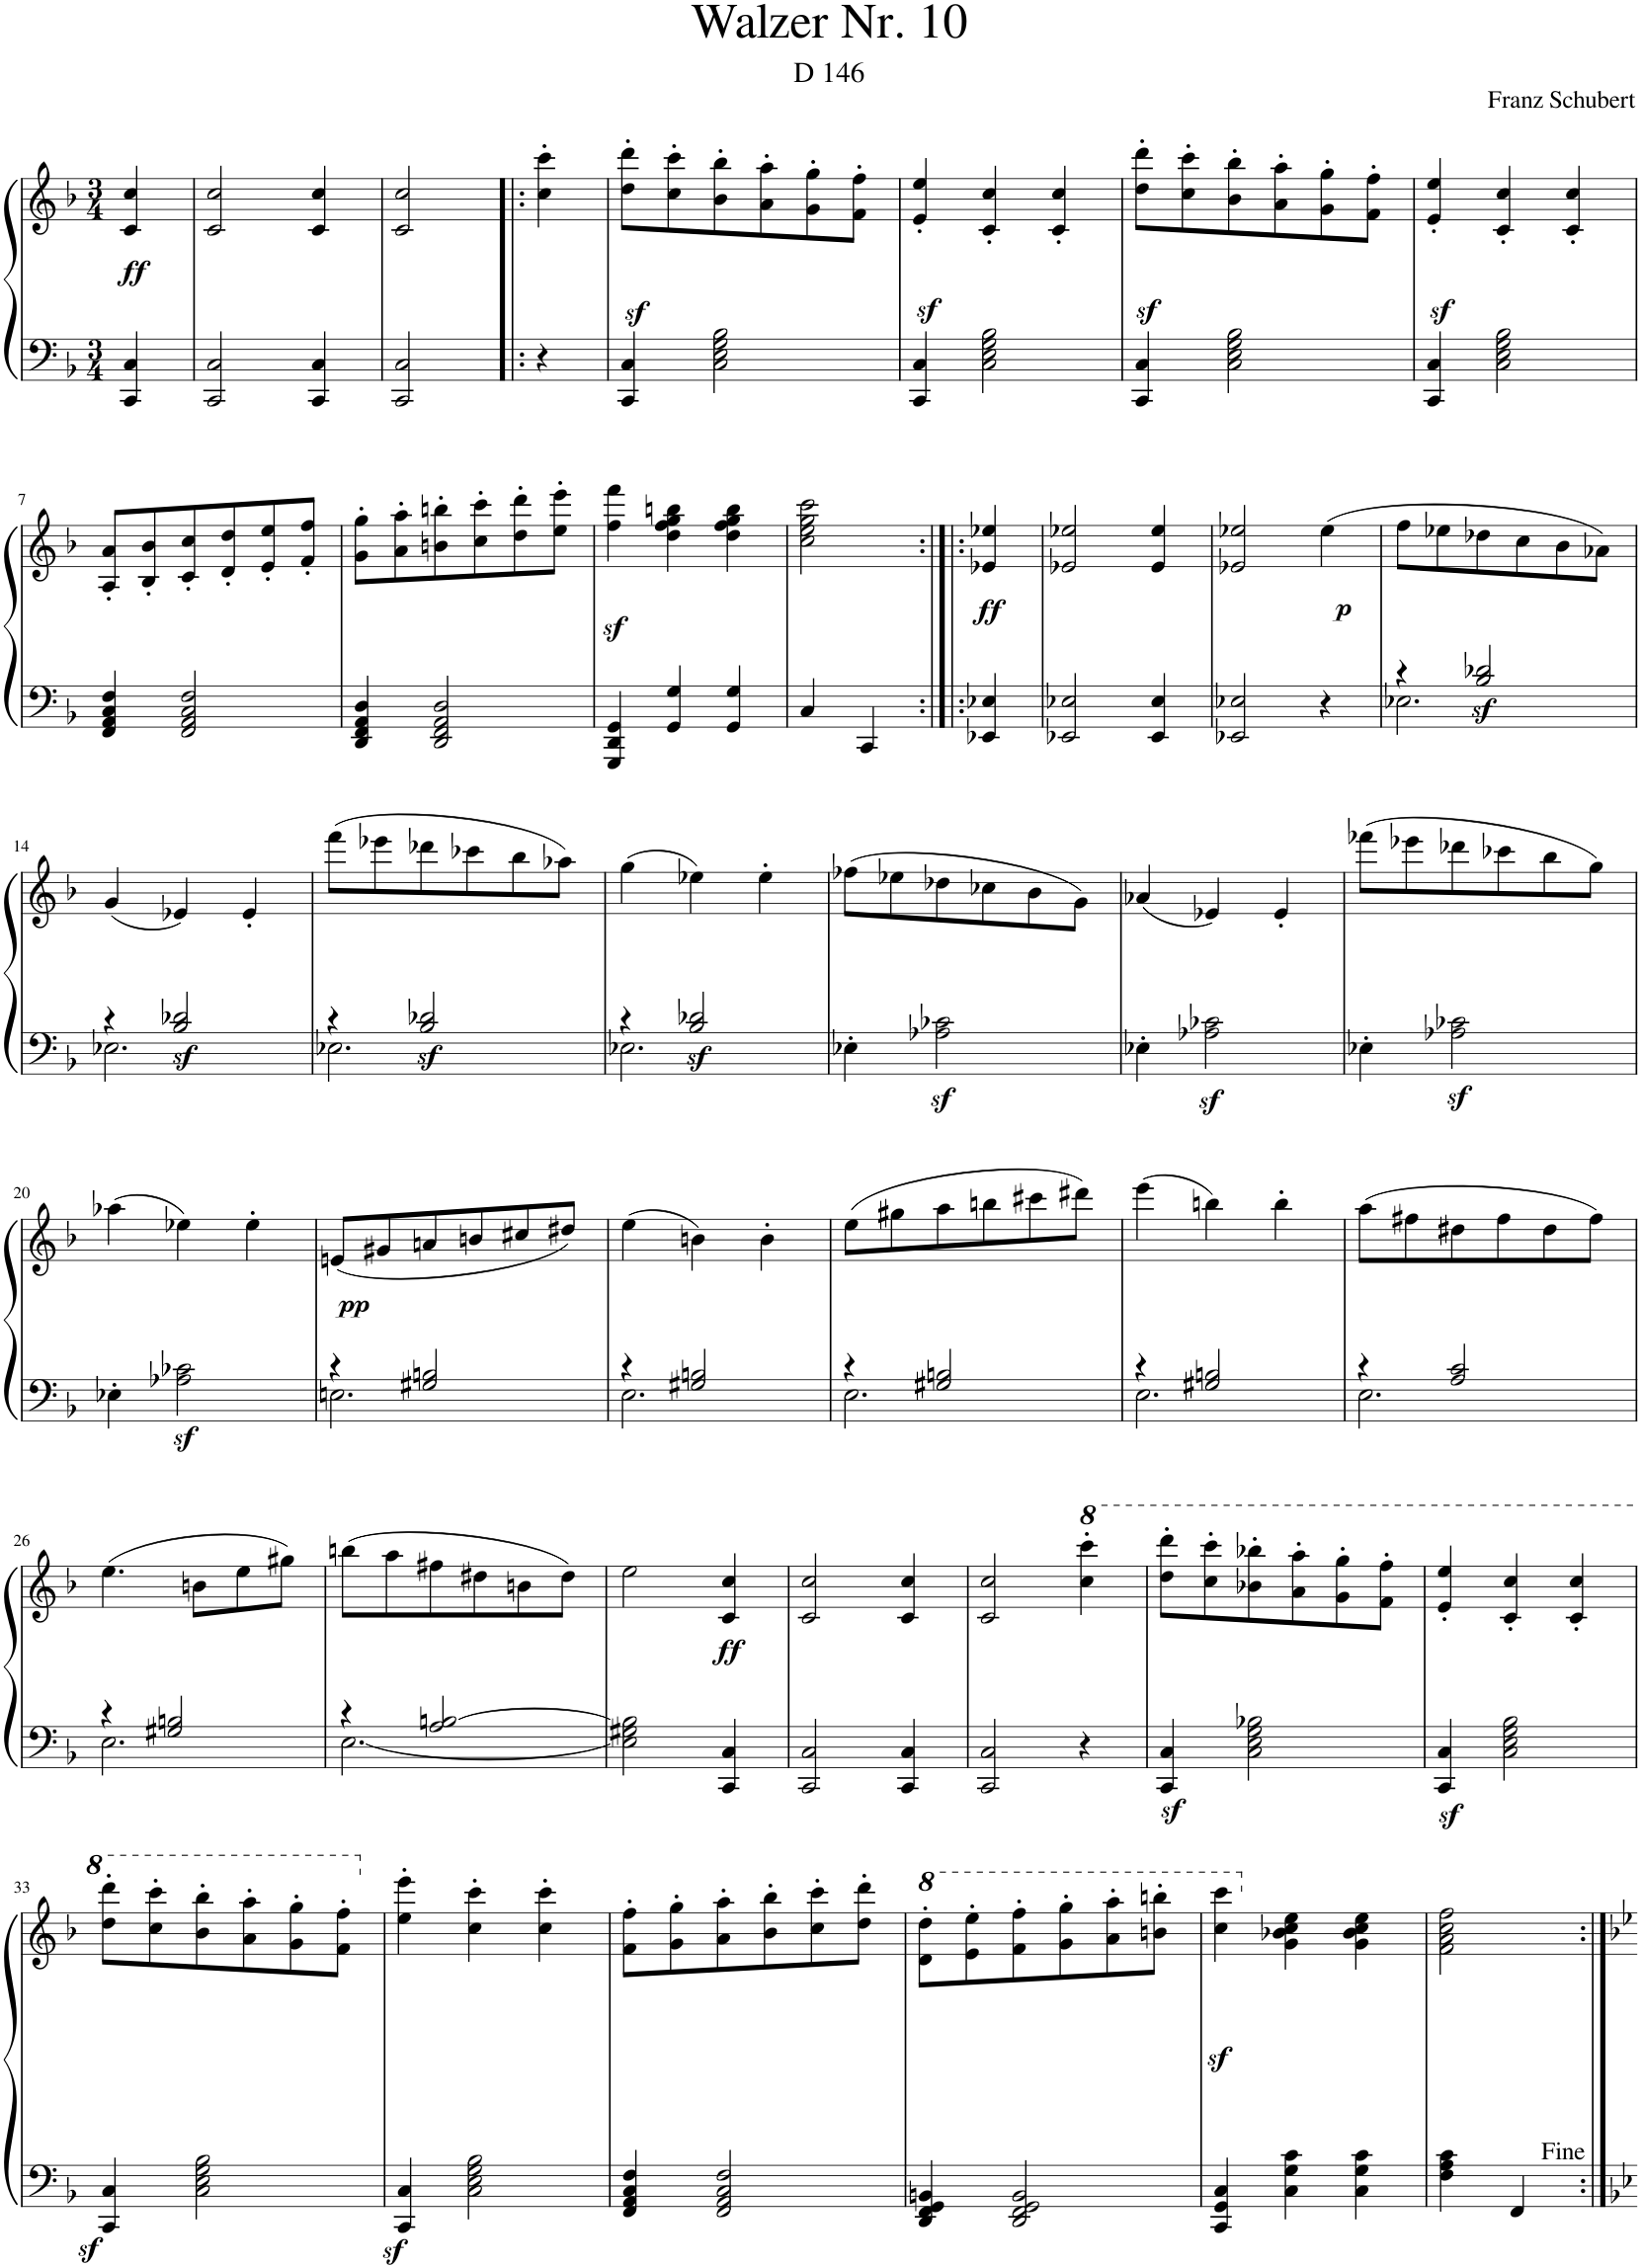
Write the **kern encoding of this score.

**kern	**kern	**dynam
*part1	*part1	*part1
*staff2	*staff1	*staff1/2
*I"Piano	*	*
*I'Pno.	*	*
*clefF4	*clefG2	*
*k[b-]	*k[b-]	*
*M3/4	*M3/4	*
=	=	=
!	!	!LO:DY:a=2
4CC/ 4C/	4c/ 4cc/	ff
=1	=1	=1
2CC/ 2C/	2c/ 2cc/	.
4CC/ 4C/	4c/ 4cc/	.
=2	=2	=2
2CC/ 2C/	2c/ 2cc/	.
=2X1!|:	=2X1!|:	=2X1!|:
4r	4cc\' 4ccc\'	.
=3	=3	=3
4CC/z> 4C/z>	8dd\' 8ddd\'L	.
.	8cc\' 8ccc\'	.
2C\ 2E\ 2G\ 2B-\	8b-\' 8bb-\'	.
.	8a\' 8aa\'	.
.	8g\' 8gg\'	.
.	8f\' 8ff\'J	.
=4	=4	=4
4CC/z> 4C/z>	4e/' 4ee/'	.
2C\ 2E\ 2G\ 2B-\	4c/' 4cc/'	.
.	4c/' 4cc/'	.
=5	=5	=5
4CC/z> 4C/z>	8dd\' 8ddd\'L	.
.	8cc\' 8ccc\'	.
2C\ 2E\ 2G\ 2B-\	8b-\' 8bb-\'	.
.	8a\' 8aa\'	.
.	8g\' 8gg\'	.
.	8f\' 8ff\'J	.
=6	=6	=6
4CC/z> 4C/z>	4e/' 4ee/'	.
2C\ 2E\ 2G\ 2B-\	4c/' 4cc/'	.
.	4c/' 4cc/'	.
!!LO:LB:g=z
=7	=7	=7
4FF/ 4AA/ 4C/ 4F/	8A/' 8a/'L	.
.	8B-/' 8b-/'	.
2FF/ 2AA/ 2C/ 2F/	8c/' 8cc/'	.
.	8d/' 8dd/'	.
.	8e/' 8ee/'	.
.	8f/' 8ff/'J	.
=8	=8	=8
4DD/ 4FF/ 4AA/ 4D/	8g\' 8gg\'L	.
.	8a\' 8aa\'	.
2DD/ 2FF/ 2AA/ 2D/	8bn\' 8bbn\'	.
.	8cc\' 8ccc\'	.
.	8dd\' 8ddd\'	.
.	8ee\' 8eee\'J	.
=9	=9	=9
4GGG/ 4DD/ 4GG/	4ff\z< 4fff\z<	.
4GG/ 4G/	4dd\ 4ff\ 4gg\ 4bbn\	.
4GG/ 4G/	4dd\ 4ff\ 4gg\ 4bb\	.
=10	=10	=10
4C/	2cc\ 2ee\ 2gg\ 2ccc\	.
4CC/	.	.
=10X2:|!|:	=10X2:|!|:	=10X2:|!|:
!	!	!LO:DY:b
4EE-X/ 4E-X/	4e-X/ 4ee-X/	ff
=11	=11	=11
2EE-X/ 2E-X/	2e-X/ 2ee-X/	.
4EE-/ 4E-/	4e-/ 4ee-/	.
=12	=12	=12
2EE-X/ 2E-X/	2e-X/ 2ee-X/	.
!	!	!LO:DY:b
4r	(4ee-\	p
=13	=13	=13
*^	*	*
4r	2.E-X\	8ff\L	.
.	.	8ee-X\	.
!	!	!	!LO:DY:a=2
2B-/ 2d-X/	.	8dd-X\	sf
.	.	8cc\	.
.	.	8b-\	.
.	.	8a-X\J)	.
!!LO:LB:g=z
=14	=14	=14	=14
4r	2.E-X\	(4g/	.
!	!	!	!LO:DY:a=2
2B-/ 2d-X/	.	4e-X/)	sf
.	.	4e-'/	.
=15	=15	=15	=15
4r	2.E-X\	(8fff\L	.
.	.	8eee-X\	.
!	!	!	!LO:DY:a=2
2B-/ 2d-X/	.	8ddd-X\	sf
.	.	8ccc-X\	.
.	.	8bb-\	.
.	.	8aa-X\J)	.
=16	=16	=16	=16
4r	2.E-X\	(4gg\	.
!	!	!	!LO:DY:a=2
2B-/ 2d-X/	.	4ee-X\)	sf
.	.	4ee-'\	.
*v	*v	*	*
=17	=17	=17
4E-X'\	(8ff-X\L	.
.	8ee-X\	.
2A-X\z< 2c-X\z<	8dd-X\	.
.	8cc-X\	.
.	8b-\	.
.	8g\J)	.
=18	=18	=18
4E-X'\	(4a-X/	.
2A-X\z< 2c-X\z<	4e-X/)	.
.	4e-'/	.
=19	=19	=19
4E-X'\	(8fff-X\L	.
.	8eee-X\	.
2A-X\z< 2c-X\z<	8ddd-X\	.
.	8ccc-X\	.
.	8bb-\	.
.	8gg\J)	.
!!LO:LB:g=z
=20	=20	=20
4E-X'\	(4aa-X\	.
2A-X\z< 2c-X\z<	4ee-X\)	.
.	4ee-'\	.
=21	=21	=21
*^	*	*
!	!	!	!LO:DY:b
4r	2.En\	(8en/L	pp
.	.	8g#X/	.
2G#X/ 2Bn/	.	8an/	.
.	.	8bn/	.
.	.	8cc#X/	.
.	.	8dd#X/J)	.
=22	=22	=22	=22
4r	2.E\	(4ee\	.
2G#X/ 2Bn/	.	4bn\)	.
.	.	4b'\	.
=23	=23	=23	=23
4r	2.E\	(8ee\L	.
.	.	8gg#X\	.
2G#X/ 2Bn/	.	8aa\	.
.	.	8bbn\	.
.	.	8ccc#X\	.
.	.	8ddd#X\J)	.
=24	=24	=24	=24
4r	2.E\	(4eee\	.
2G#X/ 2Bn/	.	4bbn\)	.
.	.	4bb'\	.
=25	=25	=25	=25
4r	2.E\	(8aa\L	.
.	.	8ff#X\	.
2A/ 2c/	.	8dd#X\	.
.	.	8ff#\	.
.	.	8dd#\	.
.	.	8ff#\J)	.
!!LO:LB:g=z
=26	=26	=26	=26
4r	2.E\	(4.ee\	.
2G#X/ 2Bn/	.	.	.
.	.	8bn\L	.
.	.	8ee\	.
.	.	8gg#X\J)	.
=27	=27	=27	=27
4r	[2.E\	(8bbn\L	.
.	.	8aa\	.
2A/ [2Bn/	.	8ff#X\	.
.	.	8dd#X\	.
.	.	8bn\	.
.	.	8dd#\J)	.
*v	*v	*	*
=28	=28	=28
2E\] 2G#X\ 2B\]	2ee\	.
!	!	!LO:DY:b
4CC/ 4C/	4c/ 4cc/	ff
=29	=29	=29
2CC/ 2C/	2c/ 2cc/	.
4CC/ 4C/	4c/ 4cc/	.
=30	=30	=30
2CC/ 2C/	2c/ 2cc/	.
*	*8va	*
4r	4ccc\' 4cccc\'	.
=31	=31	=31
4CC/z< 4C/z<	8ddd\' 8dddd\'L	.
.	8ccc\' 8cccc\'	.
2C\ 2E\ 2G\ 2B-X\	8bb-X\' 8bbb-X\'	.
.	8aa\' 8aaa\'	.
.	8gg\' 8ggg\'	.
.	8ff\' 8fff\'J	.
=32	=32	=32
4CC/z< 4C/z<	4ee/' 4eee/'	.
2C\ 2E\ 2G\ 2B-\	4cc/' 4ccc/'	.
.	4cc/' 4ccc/'	.
!!LO:LB:g=z
=33	=33	=33
4CC/z< 4C/z<	8ddd\' 8dddd\'L	.
.	8ccc\' 8cccc\'	.
2C\ 2E\ 2G\ 2B-\	8bb-\' 8bbb-\'	.
.	8aa\' 8aaa\'	.
.	8gg\' 8ggg\'	.
.	8ff\' 8fff\'J	.
=34	=34	=34
*	*X8va	*
4CC/z< 4C/z<	4ee\' 4eee\'	.
2C\ 2E\ 2G\ 2B-\	4cc\' 4ccc\'	.
.	4cc\' 4ccc\'	.
=35	=35	=35
4FF/ 4AA/ 4C/ 4F/	8f\' 8ff\'L	.
.	8g\' 8gg\'	.
2FF/ 2AA/ 2C/ 2F/	8a\' 8aa\'	.
.	8b-\' 8bb-\'	.
.	8cc\' 8ccc\'	.
.	8dd\' 8ddd\'J	.
=36	=36	=36
*	*8va	*
4DD/ 4FF/ 4GG/ 4BBn/	8dd\' 8ddd\'L	.
.	8ee\' 8eee\'	.
2DD/ 2FF/ 2GG/ 2BB/	8ff\' 8fff\'	.
.	8gg\' 8ggg\'	.
.	8aa\' 8aaa\'	.
.	8bbn\' 8bbbn\'J	.
=37	=37	=37
4CC/ 4GG/ 4C/	4ccc\z< 4cccc\z<	.
*	*X8va	*
4C\ 4G\ 4c\	4g\ 4b-X\ 4cc\ 4ee\	.
4C\ 4G\ 4c\	4g\ 4b-\ 4cc\ 4ee\	.
=38	=38	=38
4F\ 4A\ 4c\	2f\ 2a\ 2cc\ 2ff\	.
4FF/	.	.
=:|!	=:|!	=:|!
*-	*-	*-
